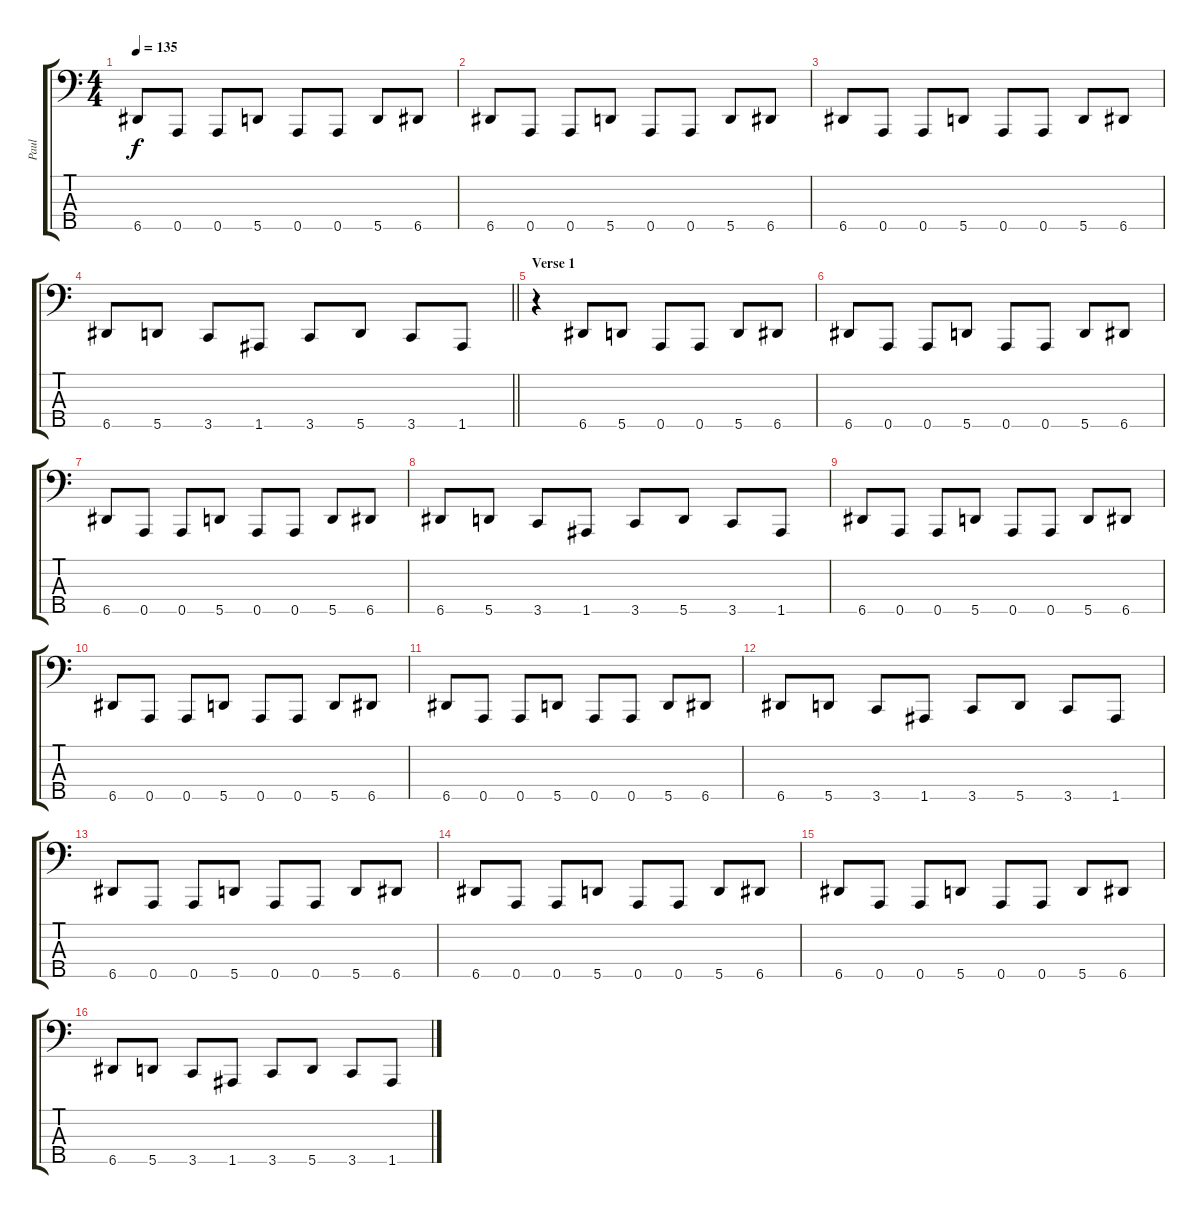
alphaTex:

\track ("Paul" "Paul") {instrument electricbassfinger}
\staff {score tabs}
\tuning (G2 D2 A1 E1 A0) {hide}
\ts (4 4)
\tempo 135
\clef f4
\ks c
6.5.8{dy f} 0.5.8 0.5.8 5.5.8 0.5.8 0.5.8 5.5.8 6.5.8 |
6.5.8 0.5.8 0.5.8 5.5.8 0.5.8 0.5.8 5.5.8 6.5.8 |
6.5.8 0.5.8 0.5.8 5.5.8 0.5.8 0.5.8 5.5.8 6.5.8 |
\barLineRight lightlight
6.5.8 5.5.8 3.5.8 1.5.8 3.5.8 5.5.8 3.5.8 1.5.8 |
\section ("" "Verse 1")
r.4 6.5.8 5.5.8 0.5.8 0.5.8 5.5.8 6.5.8 |
6.5.8 0.5.8 0.5.8 5.5.8 0.5.8 0.5.8 5.5.8 6.5.8 |
6.5.8 0.5.8 0.5.8 5.5.8 0.5.8 0.5.8 5.5.8 6.5.8 |
6.5.8 5.5.8 3.5.8 1.5.8 3.5.8 5.5.8 3.5.8 1.5.8 |
6.5.8 0.5.8 0.5.8 5.5.8 0.5.8 0.5.8 5.5.8 6.5.8 |
6.5.8 0.5.8 0.5.8 5.5.8 0.5.8 0.5.8 5.5.8 6.5.8 |
6.5.8 0.5.8 0.5.8 5.5.8 0.5.8 0.5.8 5.5.8 6.5.8 |
6.5.8 5.5.8 3.5.8 1.5.8 3.5.8 5.5.8 3.5.8 1.5.8 |
6.5.8 0.5.8 0.5.8 5.5.8 0.5.8 0.5.8 5.5.8 6.5.8 |
6.5.8 0.5.8 0.5.8 5.5.8 0.5.8 0.5.8 5.5.8 6.5.8 |
6.5.8 0.5.8 0.5.8 5.5.8 0.5.8 0.5.8 5.5.8 6.5.8 |
6.5.8 5.5.8 3.5.8 1.5.8 3.5.8 5.5.8 3.5.8 1.5.8
